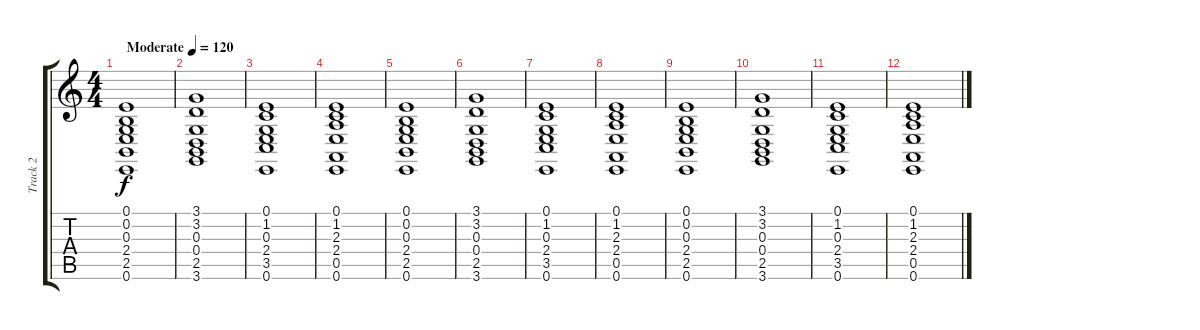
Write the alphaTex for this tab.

\track ("Track 2" "Track 2") {instrument stringensemble2}
\staff {score tabs}
\tuning (E4 B3 G3 D3 A2 E2) {hide}
\ts (4 4)
\tempo (120 "Moderate")
\clef g2
\ks c
(0.1 0.2 0.3 2.4 2.5 0.6).1{dy f instrument stringensemble2} |
(3.1 3.2 0.3 0.4 2.5 3.6).1 |
(0.1 1.2 0.3 2.4 3.5 0.6).1 |
(0.1 1.2 2.3 2.4 0.5 0.6).1 |
(0.1 0.2 0.3 2.4 2.5 0.6).1 |
(3.1 3.2 0.3 0.4 2.5 3.6).1 |
(0.1 1.2 0.3 2.4 3.5 0.6).1 |
(0.1 1.2 2.3 2.4 0.5 0.6).1 |
(0.1 0.2 0.3 2.4 2.5 0.6).1 |
(3.1 3.2 0.3 0.4 2.5 3.6).1 |
(0.1 1.2 0.3 2.4 3.5 0.6).1 |
(0.1 1.2 2.3 2.4 0.5 0.6).1
